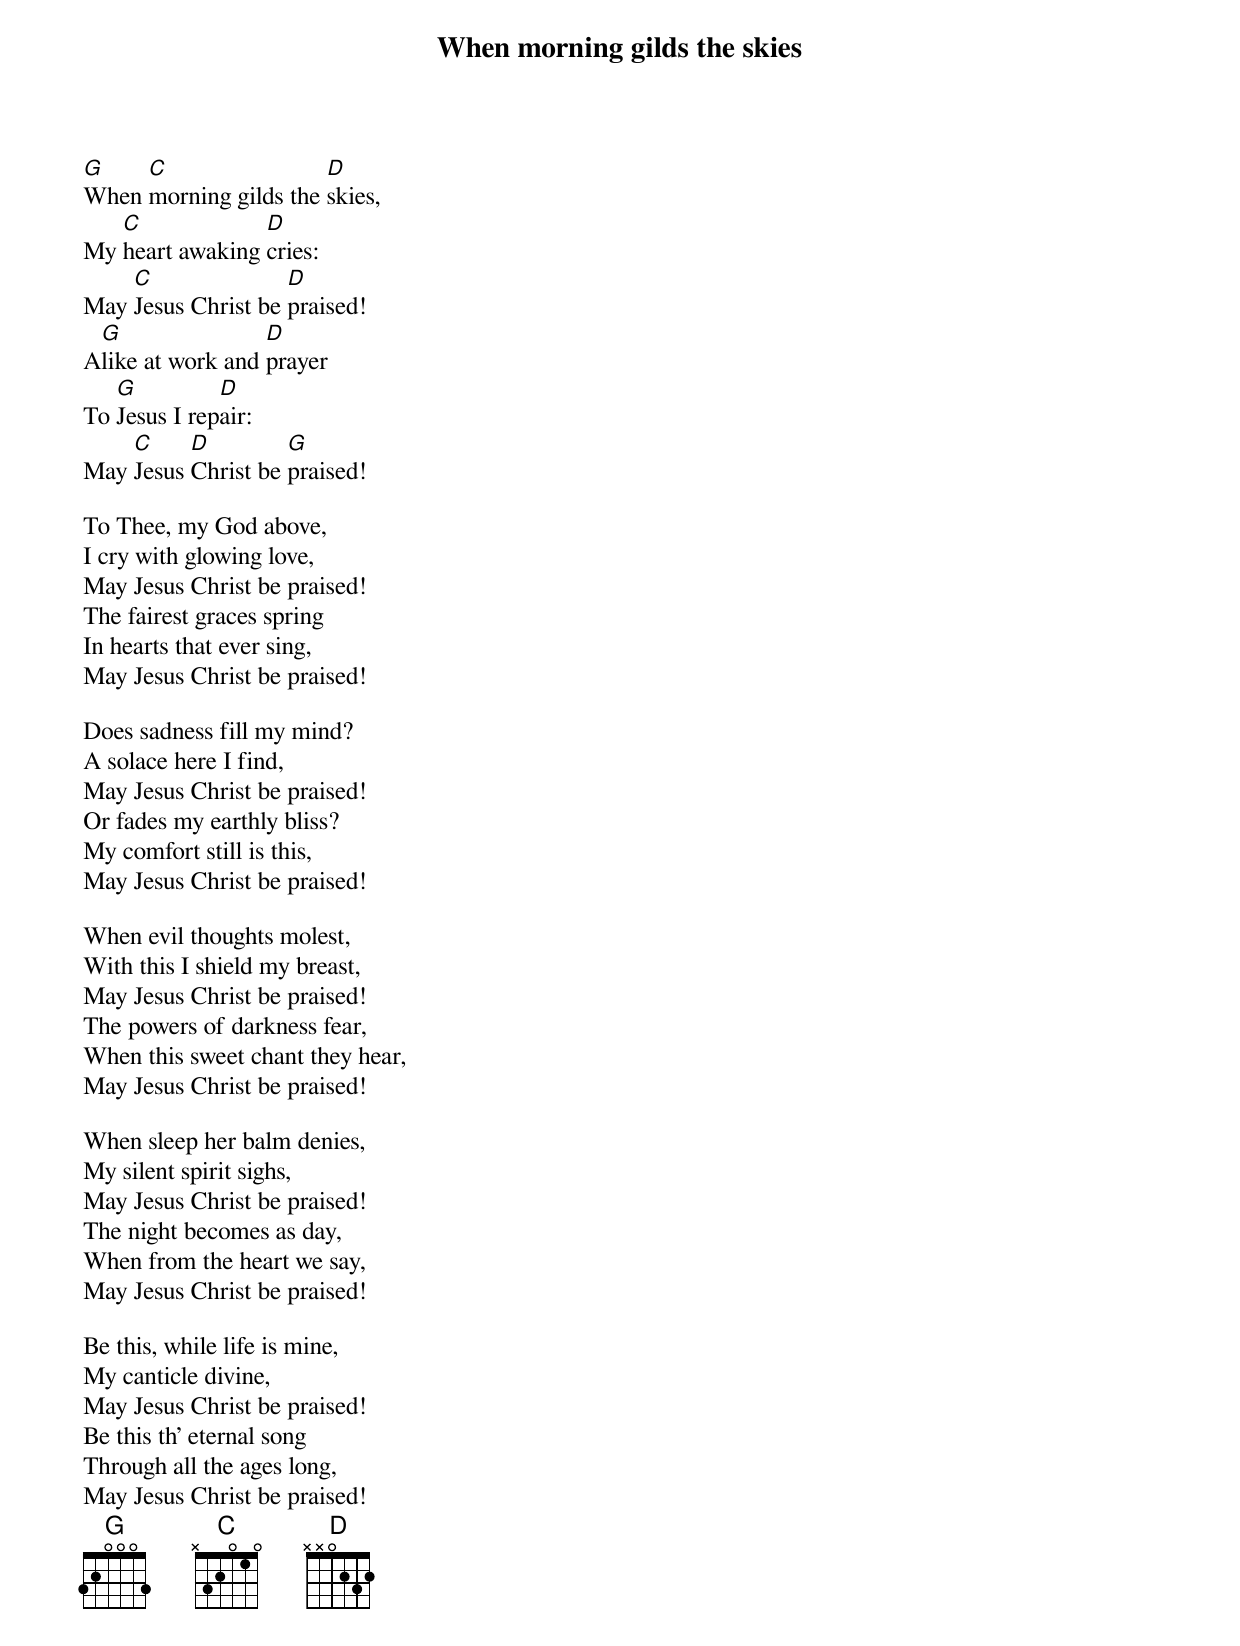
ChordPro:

{title: When morning gilds the skies}

[G]When [C]morning gilds the [D]skies,
My [C]heart awaking [D]cries:
May [C]Jesus Christ be [D]praised!
A[G]like at work and [D]prayer
To [G]Jesus I rep[D]air:
May [C]Jesus [D]Christ be [G]praised!

To Thee, my God above,
I cry with glowing love,
May Jesus Christ be praised!
The fairest graces spring
In hearts that ever sing,
May Jesus Christ be praised!

Does sadness fill my mind?
A solace here I find,
May Jesus Christ be praised!
Or fades my earthly bliss?
My comfort still is this,
May Jesus Christ be praised!

When evil thoughts molest,
With this I shield my breast,
May Jesus Christ be praised!
The powers of darkness fear,
When this sweet chant they hear,
May Jesus Christ be praised!

When sleep her balm denies,
My silent spirit sighs,
May Jesus Christ be praised!
The night becomes as day,
When from the heart we say,
May Jesus Christ be praised!

Be this, while life is mine,
My canticle divine,
May Jesus Christ be praised!
Be this th’ eternal song
Through all the ages long,
May Jesus Christ be praised!
